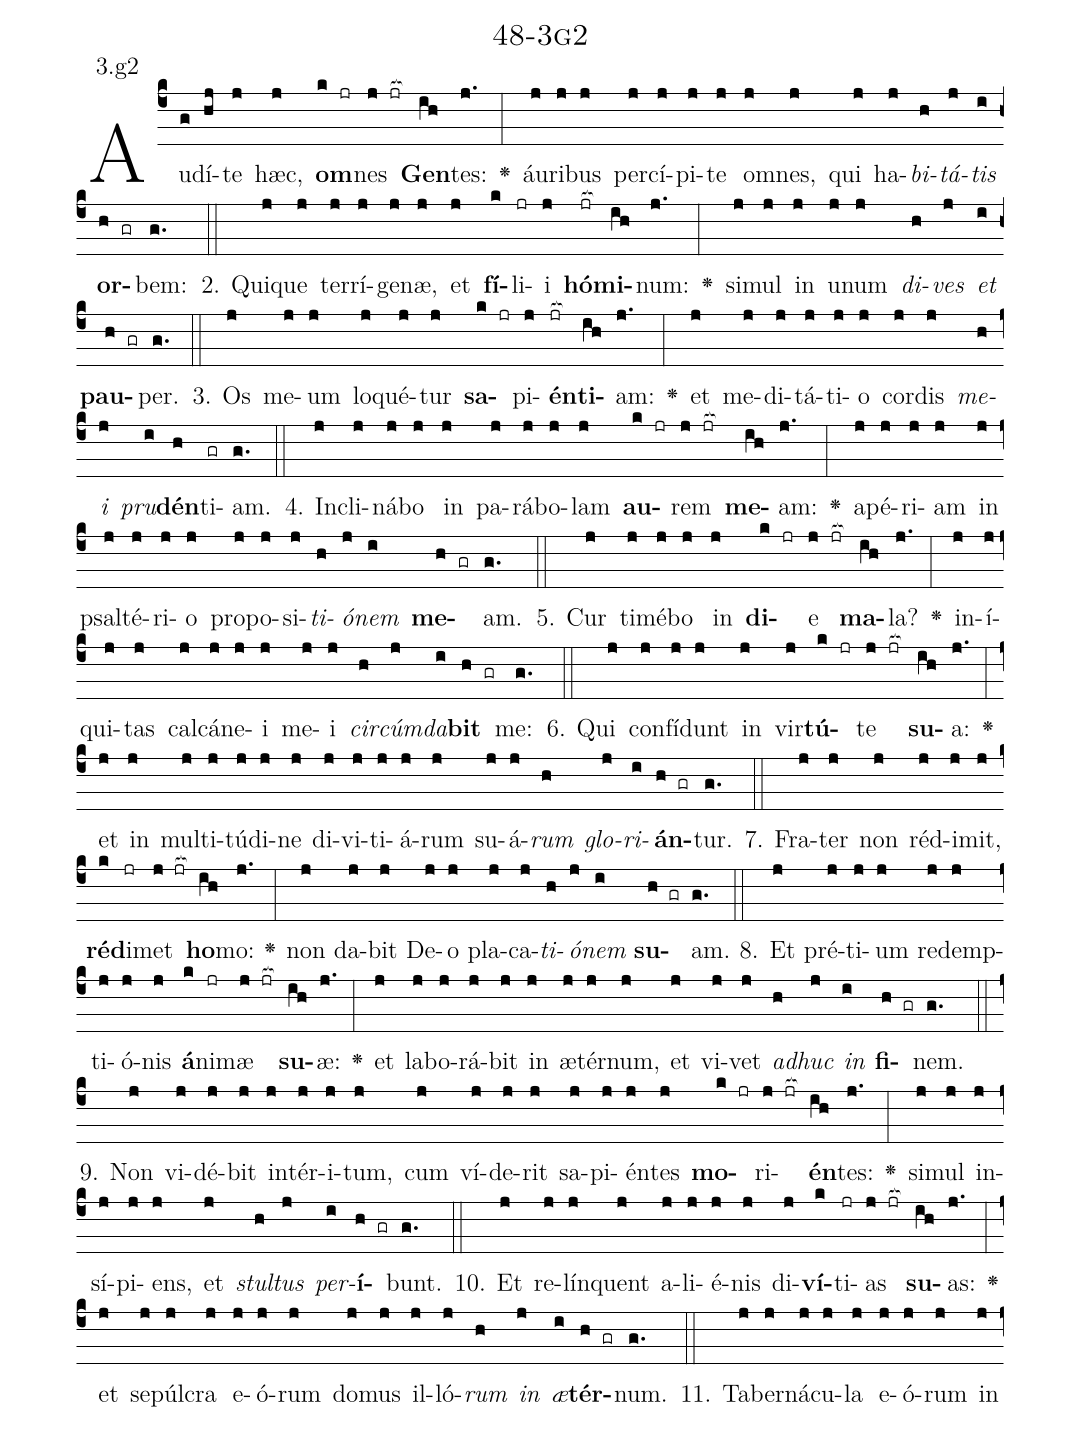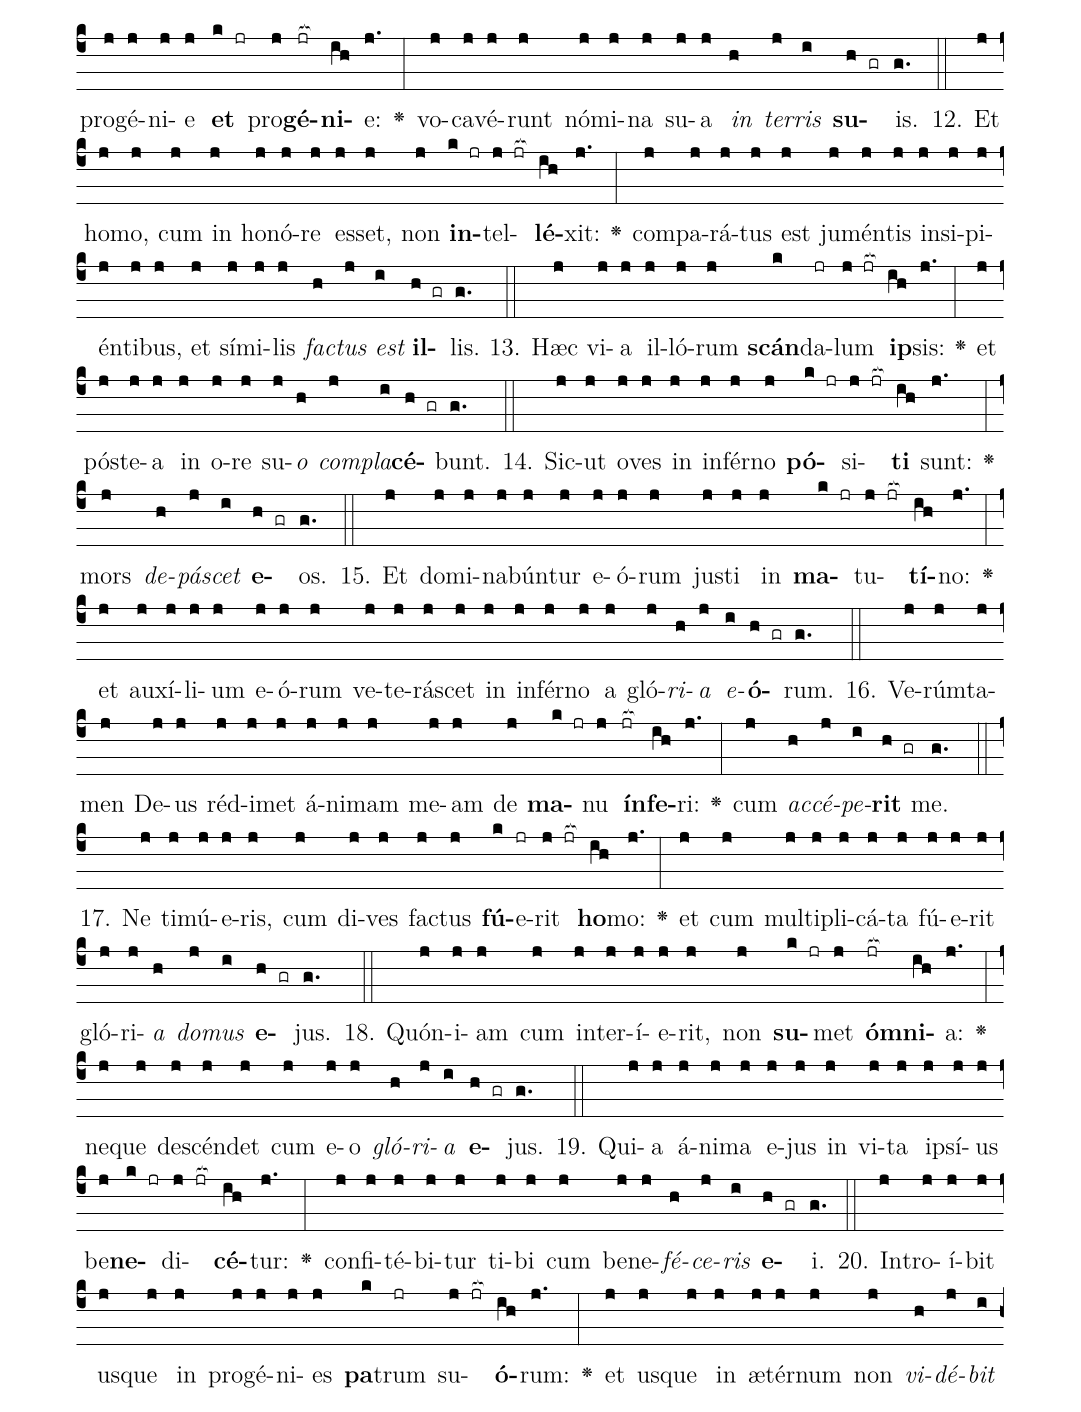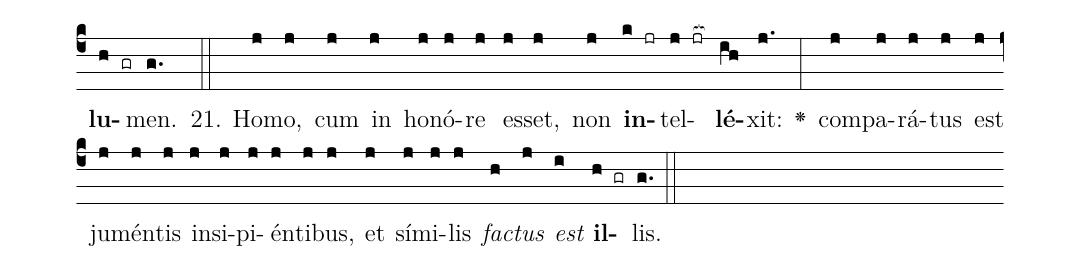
name: 48-3g2;
annotation: 3.g2;
%%
(c4)Au(g)dí(hj)te(j) hæc,(j) <b>om</b>(k jr)nes(j jr[ocb:1{]) <b>Gen</b>(ih[ocb:0}])tes:(j.) <v>\greheightstar</v>(:) áu(j)ri(j)bus(j) per(j)cí(j)pi(j)te(j) om(j)nes,(j) qui(j) ha(j)<i>bi</i>(h)<i>tá</i>(j)<i>tis</i>(i) <b>or</b>(h gr)bem:(g.) (::)
2. Qui(j)que(j) ter(j)rí(j)ge(j)næ,(j) et(j) <b>fí</b>(k)li(jr)i(j) <b>hó</b>(jr[ocb:1{])<b>mi</b>(ih[ocb:0}])num:(j.) <v>\greheightstar</v>(:) si(j)mul(j) in(j) u(j)num(j) <i>di</i>(h)<i>ves</i>(j) <i>et</i>(i) <b>pau</b>(h gr)per.(g.) (::)
3. Os(j) me(j)um(j) lo(j)qué(j)tur(j) <b>sa</b>(k jr)pi(j)<b>én</b>(jr[ocb:1{])<b>ti</b>(ih[ocb:0}])am:(j.) <v>\greheightstar</v>(:) et(j) me(j)di(j)tá(j)ti(j)o(j) cor(j)dis(j) <i>me</i>(h)<i>i</i>(j) <i>pru</i>(i)<b>dén</b>(h)ti(gr)am.(g.) (::)
4. In(j)cli(j)ná(j)bo(j) in(j) pa(j)rá(j)bo(j)lam(j) <b>au</b>(k jr)rem(j jr[ocb:1{]) <b>me</b>(ih[ocb:0}])am:(j.) <v>\greheightstar</v>(:) a(j)pé(j)ri(j)am(j) in(j) psal(j)té(j)ri(j)o(j) pro(j)po(j)si(j)<i>ti</i>(h)<i>ó</i>(j)<i>nem</i>(i) <b>me</b>(h gr)am.(g.) (::)
5. Cur(j) ti(j)mé(j)bo(j) in(j) <b>di</b>(k jr)e(j jr[ocb:1{]) <b>ma</b>(ih[ocb:0}])la?(j.) <v>\greheightstar</v>(:) in(j)í(j)qui(j)tas(j) cal(j)cá(j)ne(j)i(j) me(j)i(j) <i>cir</i>(h)<i>cúm</i>(j)<i>da</i>(i)<b>bit</b>(h gr) me:(g.) (::)
6. Qui(j) con(j)fí(j)dunt(j) in(j) vir(j)<b>tú</b>(k jr)te(j jr[ocb:1{]) <b>su</b>(ih[ocb:0}])a:(j.) <v>\greheightstar</v>(:) et(j) in(j) mul(j)ti(j)tú(j)di(j)ne(j) di(j)vi(j)ti(j)á(j)rum(j) su(j)á(j)<i>rum</i>(h) <i>glo</i>(j)<i>ri</i>(i)<b>án</b>(h gr)tur.(g.) (::)
7. Fra(j)ter(j) non(j) réd(j)i(j)mit,(j) <b>réd</b>(k)i(jr)met(j jr[ocb:1{]) <b>ho</b>(ih[ocb:0}])mo:(j.) <v>\greheightstar</v>(:) non(j) da(j)bit(j) De(j)o(j) pla(j)ca(j)<i>ti</i>(h)<i>ó</i>(j)<i>nem</i>(i) <b>su</b>(h gr)am.(g.) (::)
8. Et(j) pré(j)ti(j)um(j) red(j)emp(j)ti(j)ó(j)nis(j) <b>á</b>(k)ni(jr)mæ(j jr[ocb:1{]) <b>su</b>(ih[ocb:0}])æ:(j.) <v>\greheightstar</v>(:) et(j) la(j)bo(j)rá(j)bit(j) in(j) æ(j)tér(j)num,(j) et(j) vi(j)vet(j) <i>ad</i>(h)<i>huc</i>(j) <i>in</i>(i) <b>fi</b>(h gr)nem.(g.) (::)
9. Non(j) vi(j)dé(j)bit(j) in(j)tér(j)i(j)tum,(j) cum(j) ví(j)de(j)rit(j) sa(j)pi(j)én(j)tes(j) <b>mo</b>(k jr)ri(j jr[ocb:1{])<b>én</b>(ih[ocb:0}])tes:(j.) <v>\greheightstar</v>(:) si(j)mul(j) in(j)sí(j)pi(j)ens,(j) et(j) <i>stul</i>(h)<i>tus</i>(j) <i>per</i>(i)<b>í</b>(h gr)bunt.(g.) (::)
10. Et(j) re(j)lín(j)quent(j) a(j)li(j)é(j)nis(j) di(j)<b>ví</b>(k)ti(jr)as(j jr[ocb:1{]) <b>su</b>(ih[ocb:0}])as:(j.) <v>\greheightstar</v>(:) et(j) se(j)púl(j)cra(j) e(j)ó(j)rum(j) do(j)mus(j) il(j)ló(j)<i>rum</i>(h) <i>in</i>(j) <i>æ</i>(i)<b>tér</b>(h gr)num.(g.) (::)
11. Ta(j)ber(j)ná(j)cu(j)la(j) e(j)ó(j)rum(j) in(j) pro(j)gé(j)ni(j)e(j) <b>et</b>(k jr) pro(j)<b>gé</b>(jr[ocb:1{])<b>ni</b>(ih[ocb:0}])e:(j.) <v>\greheightstar</v>(:) vo(j)ca(j)vé(j)runt(j) nó(j)mi(j)na(j) su(j)a(j) <i>in</i>(h) <i>ter</i>(j)<i>ris</i>(i) <b>su</b>(h gr)is.(g.) (::)
12. Et(j) ho(j)mo,(j) cum(j) in(j) ho(j)nó(j)re(j) es(j)set,(j) non(j) <b>in</b>(k jr)tel(j jr[ocb:1{])<b>lé</b>(ih[ocb:0}])xit:(j.) <v>\greheightstar</v>(:) com(j)pa(j)rá(j)tus(j) est(j) ju(j)mén(j)tis(j) in(j)si(j)pi(j)én(j)ti(j)bus,(j) et(j) sí(j)mi(j)lis(j) <i>fac</i>(h)<i>tus</i>(j) <i>est</i>(i) <b>il</b>(h gr)lis.(g.) (::)
13. Hæc(j) vi(j)a(j) il(j)ló(j)rum(j) <b>scán</b>(k)da(jr)lum(j jr[ocb:1{]) <b>ip</b>(ih[ocb:0}])sis:(j.) <v>\greheightstar</v>(:) et(j) póst(j)e(j)a(j) in(j) o(j)re(j) su(j)<i>o</i>(h) <i>com</i>(j)<i>pla</i>(i)<b>cé</b>(h gr)bunt.(g.) (::)
14. Sic(j)ut(j) o(j)ves(j) in(j) in(j)fér(j)no(j) <b>pó</b>(k jr)si(j jr[ocb:1{])<b>ti</b>(ih[ocb:0}]) sunt:(j.) <v>\greheightstar</v>(:) mors(j) <i>de</i>(h)<i>pá</i>(j)<i>scet</i>(i) <b>e</b>(h gr)os.(g.) (::)
15. Et(j) do(j)mi(j)na(j)bún(j)tur(j) e(j)ó(j)rum(j) jus(j)ti(j) in(j) <b>ma</b>(k jr)tu(j jr[ocb:1{])<b>tí</b>(ih[ocb:0}])no:(j.) <v>\greheightstar</v>(:) et(j) au(j)xí(j)li(j)um(j) e(j)ó(j)rum(j) ve(j)te(j)rá(j)scet(j) in(j) in(j)fér(j)no(j) a(j) gló(j)<i>ri</i>(h)<i>a</i>(j) <i>e</i>(i)<b>ó</b>(h gr)rum.(g.) (::)
16. Ve(j)rúm(j)ta(j)men(j) De(j)us(j) réd(j)i(j)met(j) á(j)ni(j)mam(j) me(j)am(j) de(j) <b>ma</b>(k jr)nu(j) <b>ín</b>(jr[ocb:1{])<b>fe</b>(ih[ocb:0}])ri:(j.) <v>\greheightstar</v>(:) cum(j) <i>ac</i>(h)<i>cé</i>(j)<i>pe</i>(i)<b>rit</b>(h gr) me.(g.) (::)
17. Ne(j) ti(j)mú(j)e(j)ris,(j) cum(j) di(j)ves(j) fac(j)tus(j) <b>fú</b>(k)e(jr)rit(j jr[ocb:1{]) <b>ho</b>(ih[ocb:0}])mo:(j.) <v>\greheightstar</v>(:) et(j) cum(j) mul(j)ti(j)pli(j)cá(j)ta(j) fú(j)e(j)rit(j) gló(j)ri(j)<i>a</i>(h) <i>do</i>(j)<i>mus</i>(i) <b>e</b>(h gr)jus.(g.) (::)
18. Quón(j)i(j)am(j) cum(j) in(j)ter(j)í(j)e(j)rit,(j) non(j) <b>su</b>(k jr)met(j) <b>óm</b>(jr[ocb:1{])<b>ni</b>(ih[ocb:0}])a:(j.) <v>\greheightstar</v>(:) ne(j)que(j) de(j)scén(j)det(j) cum(j) e(j)o(j) <i>gló</i>(h)<i>ri</i>(j)<i>a</i>(i) <b>e</b>(h gr)jus.(g.) (::)
19. Qui(j)a(j) á(j)ni(j)ma(j) e(j)jus(j) in(j) vi(j)ta(j) ip(j)sí(j)us(j) be(j)<b>ne</b>(k jr)di(j jr[ocb:1{])<b>cé</b>(ih[ocb:0}])tur:(j.) <v>\greheightstar</v>(:) con(j)fi(j)té(j)bi(j)tur(j) ti(j)bi(j) cum(j) be(j)ne(j)<i>fé</i>(h)<i>ce</i>(j)<i>ris</i>(i) <b>e</b>(h gr)i.(g.) (::)
20. In(j)tro(j)í(j)bit(j) us(j)que(j) in(j) pro(j)gé(j)ni(j)es(j) <b>pa</b>(k)trum(jr) su(j jr[ocb:1{])<b>ó</b>(ih[ocb:0}])rum:(j.) <v>\greheightstar</v>(:) et(j) us(j)que(j) in(j) æ(j)tér(j)num(j) non(j) <i>vi</i>(h)<i>dé</i>(j)<i>bit</i>(i) <b>lu</b>(h gr)men.(g.) (::)
21. Ho(j)mo,(j) cum(j) in(j) ho(j)nó(j)re(j) es(j)set,(j) non(j) <b>in</b>(k jr)tel(j jr[ocb:1{])<b>lé</b>(ih[ocb:0}])xit:(j.) <v>\greheightstar</v>(:) com(j)pa(j)rá(j)tus(j) est(j) ju(j)mén(j)tis(j) in(j)si(j)pi(j)én(j)ti(j)bus,(j) et(j) sí(j)mi(j)lis(j) <i>fac</i>(h)<i>tus</i>(j) <i>est</i>(i) <b>il</b>(h gr)lis.(g.) (::)
